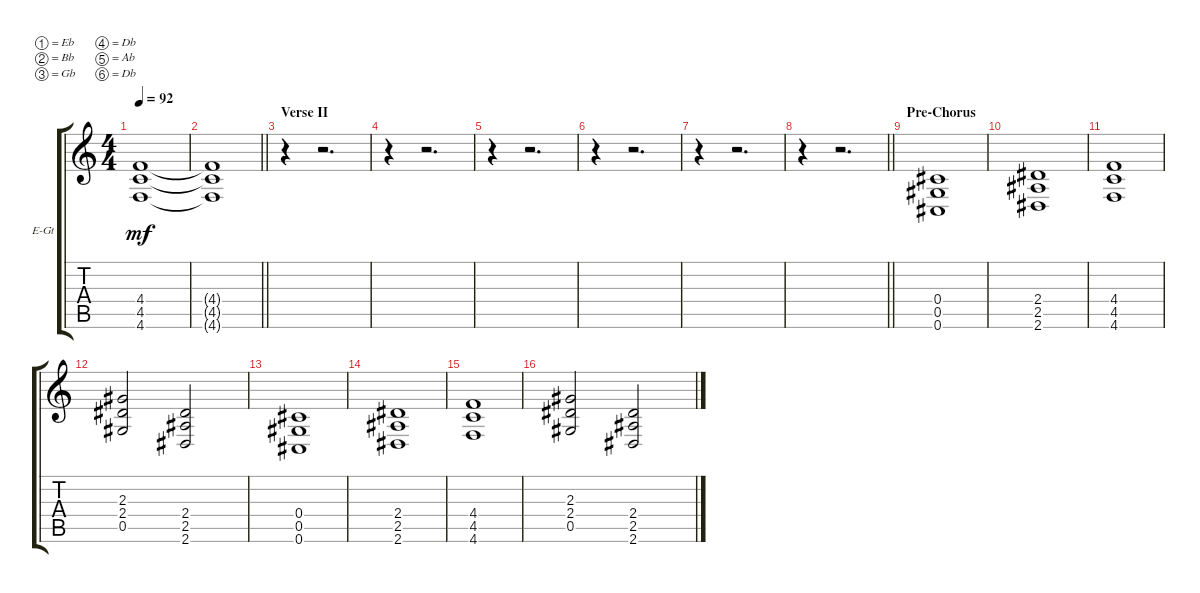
\bracketExtendMode groupsimilarinstruments
\firstSystemTrackNameOrientation horizontal
\otherSystemsTrackNameOrientation horizontal
\track ("Electric Guitar 2" "E-Gt") {instrument distortionguitar}
\staff {score tabs}
\tuning (Eb4 Bb3 Gb3 Db3 Ab2 Db2)
\ts (4 4)
\tempo 92
\clef g2
\ks c
(4.4{t} 4.5{t} 4.6{t}).1{dy mf} |
\barLineRight lightlight
(4.4{t} 4.5{t} 4.6{t}).1 |
\section ("" "Verse II")
r.4 r.2{d} |
r.4 r.2{d} |
r.4 r.2{d} |
r.4 r.2{d} |
r.4 r.2{d} |
\barLineRight lightlight
r.4 r.2{d} |
\section ("" "Pre-Chorus")
(0.4 0.5 0.6).1 |
(2.4 2.5 2.6).1 |
(4.4 4.5 4.6).1 |
(2.3 2.4 0.5).2 (2.4 2.5 2.6).2 |
(0.4 0.5 0.6).1 |
(2.4 2.5 2.6).1 |
(4.4 4.5 4.6).1 |
(2.3 2.4 0.5).2 (2.4 2.5 2.6).2
